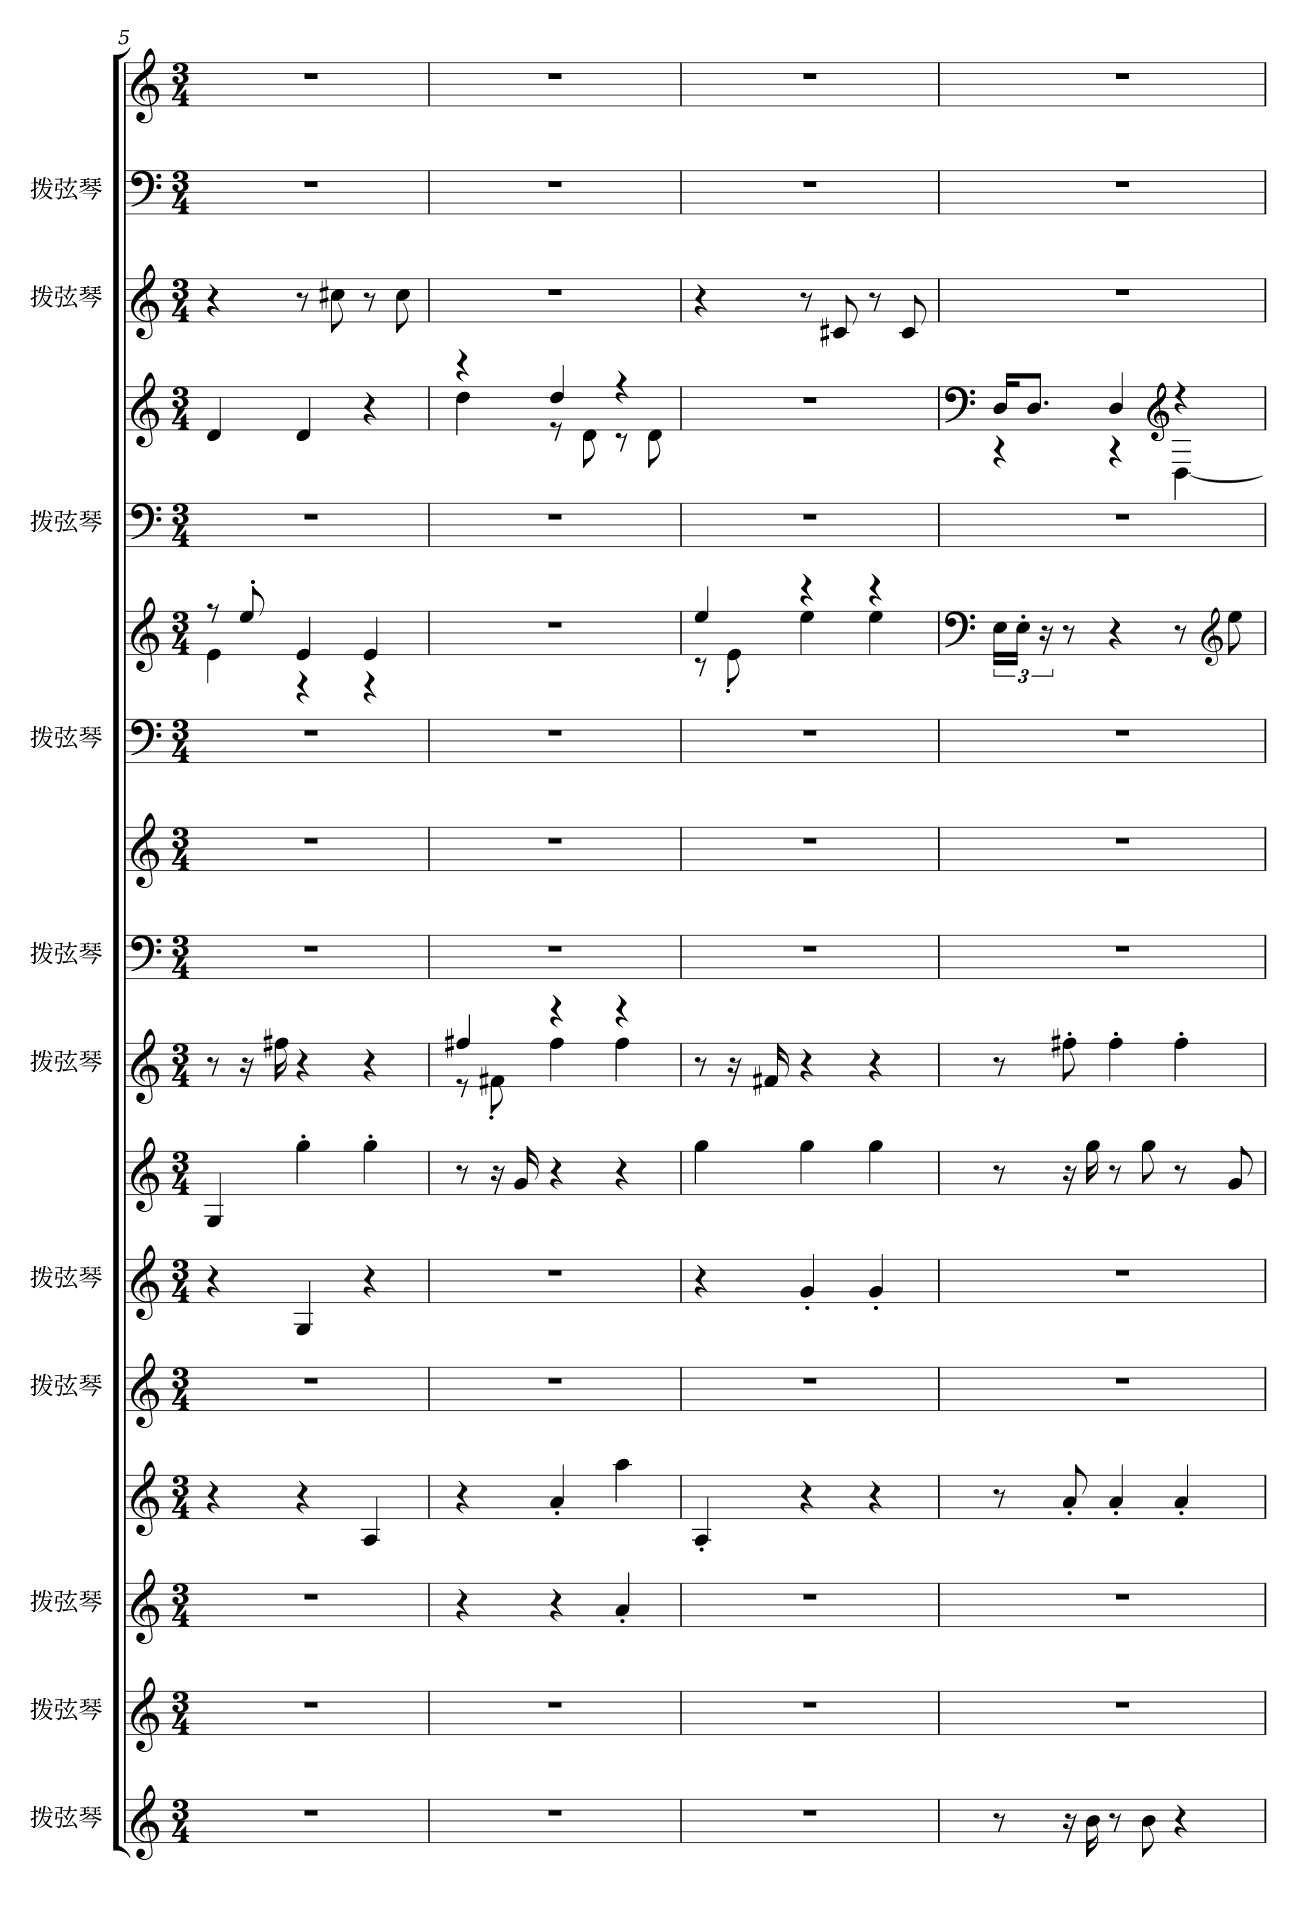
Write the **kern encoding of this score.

**kern	**kern	**kern	**kern	**kern	**kern	**kern	**kern	**kern	**kern	**kern	**kern	**kern	**kern	**kern	**kern	**kern
*part11	*part10	*part9	*part9	*part8	*part7	*part7	*part6	*part5	*part5	*part4	*part4	*part3	*part3	*part2	*part1	*part1
*staff17	*staff16	*staff15	*staff14	*staff13	*staff12	*staff11	*staff10	*staff9	*staff8	*staff7	*staff6	*staff5	*staff4	*staff3	*staff2	*staff1
*I"拨弦琴	*I"拨弦琴	*I"拨弦琴	*	*I"拨弦琴	*I"拨弦琴	*	*I"拨弦琴	*I"拨弦琴	*	*I"拨弦琴	*	*I"拨弦琴	*	*I"拨弦琴	*I"拨弦琴	*
*clefG2	*clefG2	*clefG2	*clefG2	*clefG2	*clefG2	*clefG2	*clefG2	*clefF4	*clefG2	*clefF4	*clefG2	*clefF4	*clefG2	*clefG2	*clefF4	*clefG2
*k[]	*k[]	*k[]	*k[]	*k[]	*k[]	*k[]	*k[]	*k[]	*k[]	*k[]	*k[]	*k[]	*k[]	*k[]	*k[]	*k[]
*M3/4	*M3/4	*M3/4	*M3/4	*M3/4	*M3/4	*M3/4	*M3/4	*M3/4	*M3/4	*M3/4	*M3/4	*M3/4	*M3/4	*M3/4	*M3/4	*M3/4
=5	=5	=5	=5	=5	=5	=5	=5	=5	=5	=5	=5	=5	=5	=5	=5	=5
*	*	*	*	*	*	*	*	*	*	*	*^	*	*	*	*	*
2.r	2.r	2.r	4r	2.r	4r	4G/	8r	2.r	2.r	2.r	8r	4e\	2.r	4d/	4r	2.r	2.r
.	.	.	.	.	.	.	16r	.	.	.	8ee'/	.	.	.	.	.	.
.	.	.	.	.	.	.	16ff#X\	.	.	.	.	.	.	.	.	.	.
.	.	.	4r	.	4G/	4gg'\	4r	.	.	.	4e/	4r	.	4d/	8r	.	.
.	.	.	.	.	.	.	.	.	.	.	.	.	.	.	8cc#X\	.	.
.	.	.	4A/	.	4r	4gg'\	4r	.	.	.	4e/	4r	.	4r	8r	.	.
.	.	.	.	.	.	.	.	.	.	.	.	.	.	.	8cc#\	.	.
*	*	*	*	*	*	*	*	*	*	*	*v	*v	*	*	*	*	*
!!LO:PB:g=z
=6	=6	=6	=6	=6	=6	=6	=6	=6	=6	=6	=6	=6	=6	=6	=6	=6
*	*	*	*	*	*	*	*^	*	*	*	*	*	*^	*	*	*
2.r	2.r	4r	4r	2.r	2.r	8r	4ff#X/	8r	2.r	2.r	2.r	2.r	2.r	4r	4dd\	2.r	2.r	2.r
.	.	.	.	.	.	16r	.	8f#X'\	.	.	.	.	.	.	.	.	.	.
.	.	.	.	.	.	16g/	.	.	.	.	.	.	.	.	.	.	.	.
.	.	4r	4a'/	.	.	4r	4r	4ff#\	.	.	.	.	.	4dd/	8r	.	.	.
.	.	.	.	.	.	.	.	.	.	.	.	.	.	.	8d\	.	.	.
.	.	4a'/	4aa\	.	.	4r	4r	4ff#\	.	.	.	.	.	4r	8r	.	.	.
.	.	.	.	.	.	.	.	.	.	.	.	.	.	.	8d\	.	.	.
*	*	*	*	*	*	*	*v	*v	*	*	*	*	*	*v	*v	*	*	*
=7	=7	=7	=7	=7	=7	=7	=7	=7	=7	=7	=7	=7	=7	=7	=7	=7
*	*	*	*	*	*	*	*	*	*	*	*^	*	*	*	*	*
2.r	2.r	2.r	4A'/	2.r	4r	4gg\	8r	2.r	2.r	2.r	4ee/	8r	2.r	2.r	4r	2.r	2.r
.	.	.	.	.	.	.	16r	.	.	.	.	8e'\	.	.	.	.	.
.	.	.	.	.	.	.	16f#X/	.	.	.	.	.	.	.	.	.	.
.	.	.	4r	.	4g'/	4gg\	4r	.	.	.	4r	4ee\	.	.	8r	.	.
.	.	.	.	.	.	.	.	.	.	.	.	.	.	.	8c#X/	.	.
.	.	.	4r	.	4g'/	4gg\	4r	.	.	.	4r	4ee\	.	.	8r	.	.
.	.	.	.	.	.	.	.	.	.	.	.	.	.	.	8c#/	.	.
*	*	*	*	*	*	*	*	*	*	*	*v	*v	*	*	*	*	*
=8	=8	=8	=8	=8	=8	=8	=8	=8	=8	=8	=8	=8	=8	=8	=8	=8
*	*	*	*	*	*	*	*	*	*	*	*clefF4	*	*clefF4	*	*	*
*	*	*	*	*	*	*	*	*	*	*	*	*	*^	*	*	*
8r	2.r	2.r	8r	2.r	2.r	8r	8r	2.r	2.r	2.r	24E\LL	2.r	16D/KL	4r	2.r	2.r	2.r
.	.	.	.	.	.	.	.	.	.	.	24E'\JJ	.	.	.	.	.	.
.	.	.	.	.	.	.	.	.	.	.	.	.	8.D/J	.	.	.	.
.	.	.	.	.	.	.	.	.	.	.	24r	.	.	.	.	.	.
16r	.	.	8a'/	.	.	16r	8ff#X'\	.	.	.	8r	.	.	.	.	.	.
16b\	.	.	.	.	.	16gg\	.	.	.	.	.	.	.	.	.	.	.
8r	.	.	4a'/	.	.	8r	4ff#'\	.	.	.	4r	.	4D/	4r	.	.	.
8b\	.	.	.	.	.	8gg\	.	.	.	.	.	.	.	.	.	.	.
*	*	*	*	*	*	*	*	*	*	*	*	*	*clefG2	*	*	*	*
4r	.	.	4a'/	.	.	8r	4ff#'\	.	.	.	8r	.	4r	[4D\	.	.	.
*	*	*	*	*	*	*	*	*	*	*	*clefG2	*	*	*	*	*	*
.	.	.	.	.	.	8g/	.	.	.	.	8ee\	.	.	.	.	.	.
*	*	*	*	*	*	*	*	*	*	*	*	*	*v	*v	*	*	*
=	=	=	=	=	=	=	=	=	=	=	=	=	=	=	=	=
*-	*-	*-	*-	*-	*-	*-	*-	*-	*-	*-	*-	*-	*-	*-	*-	*-
